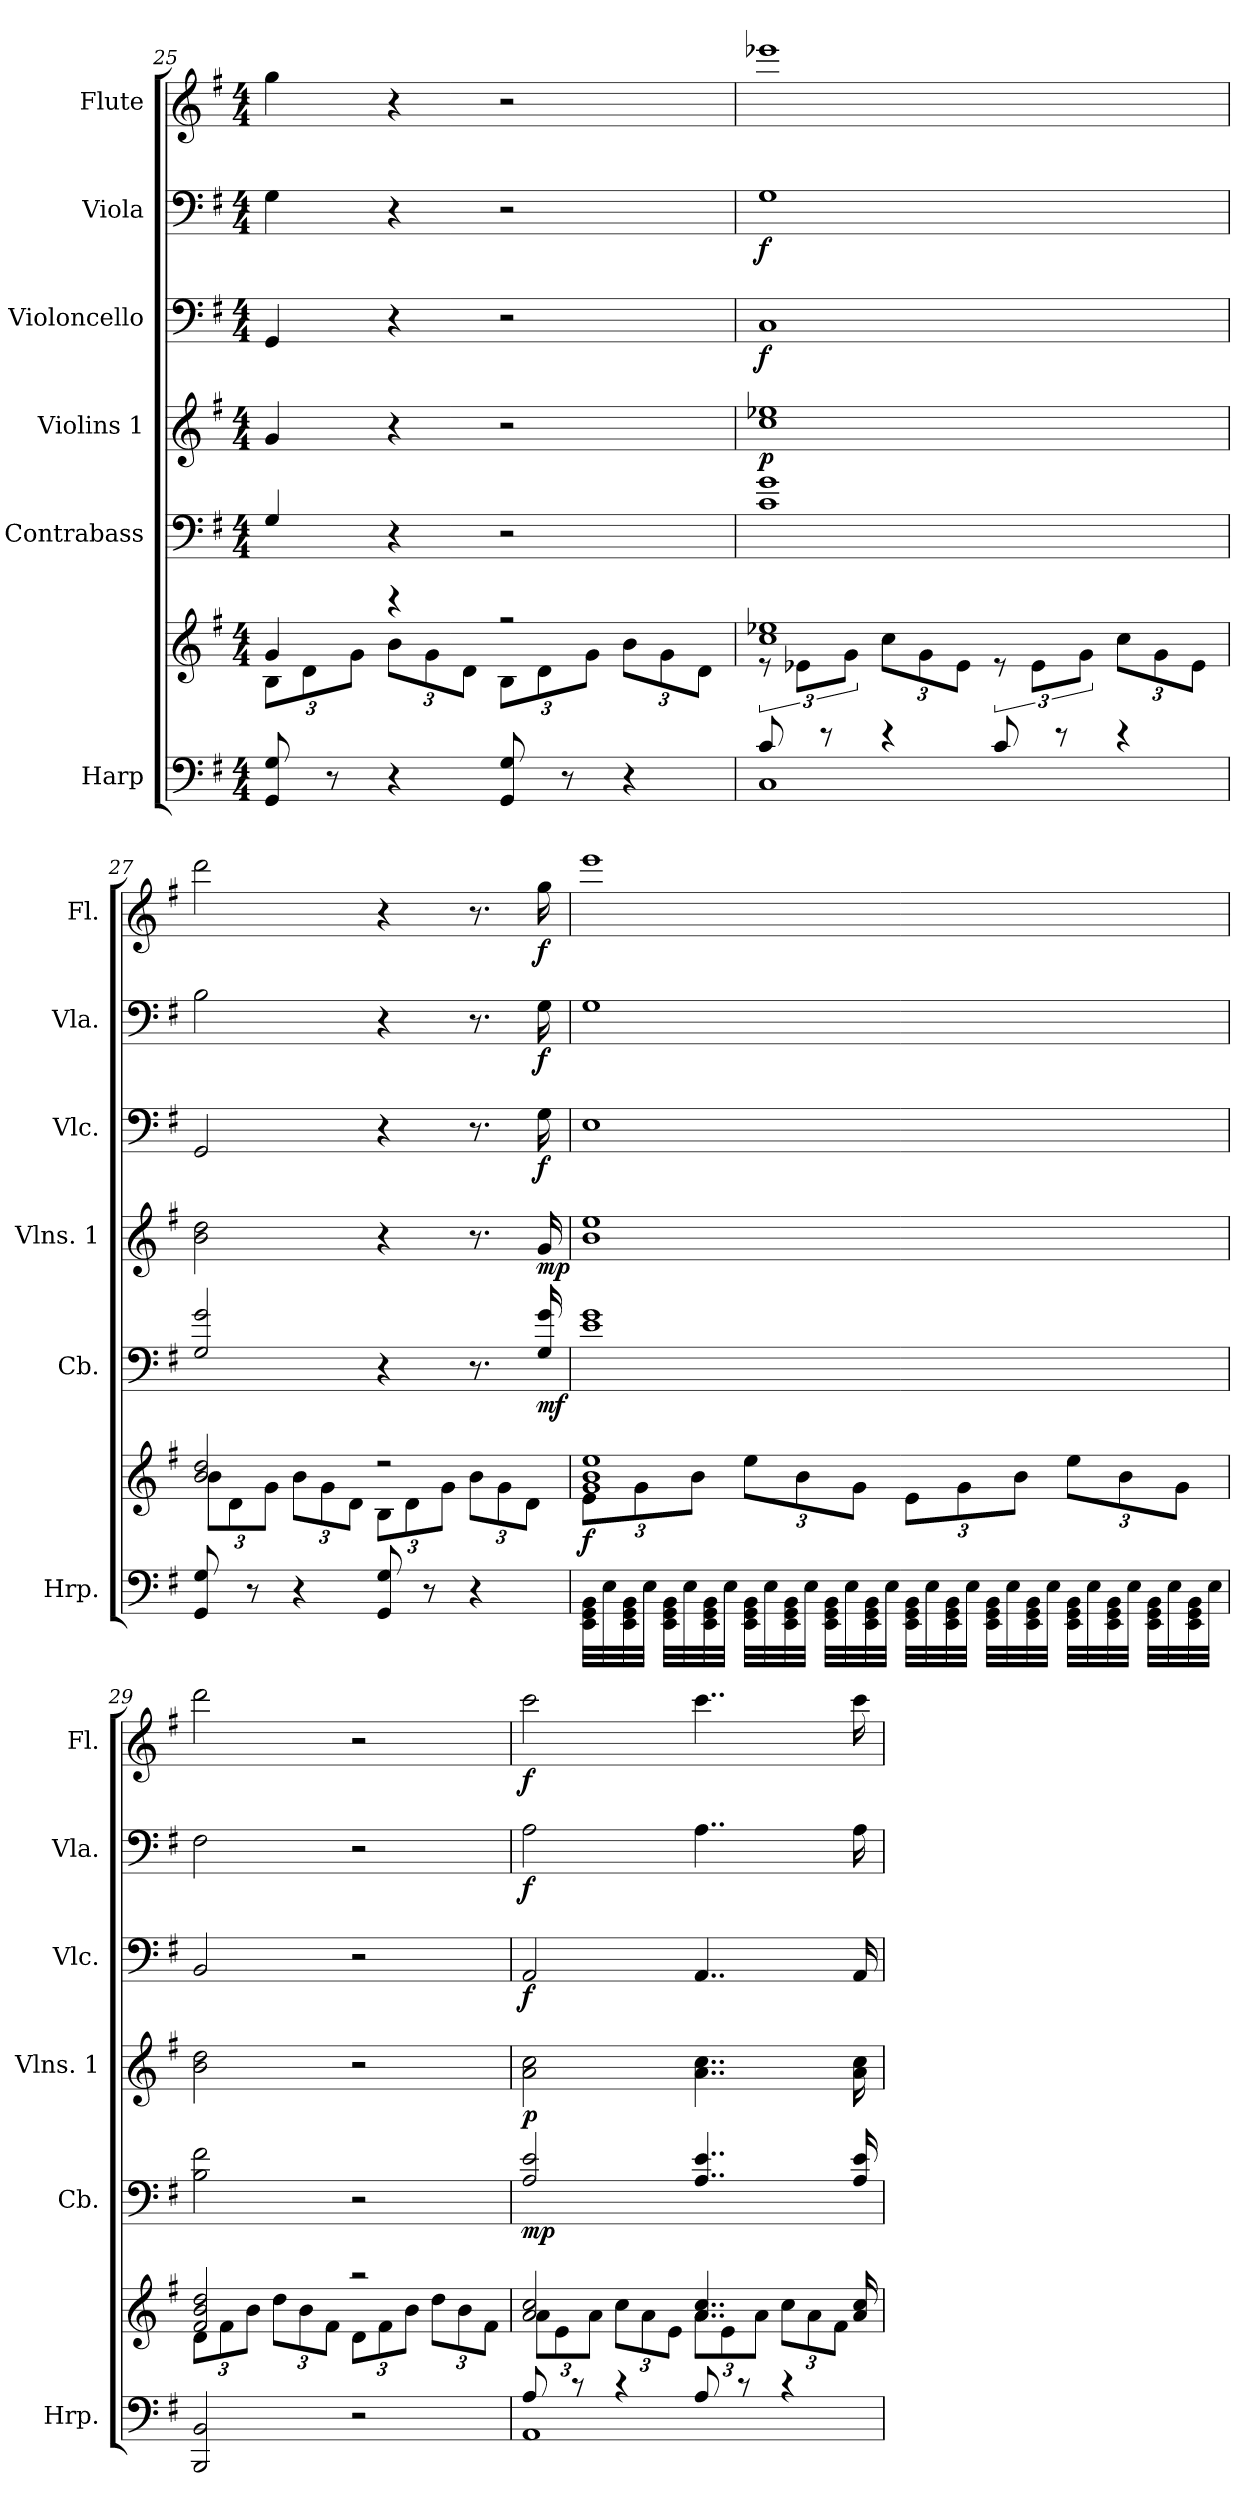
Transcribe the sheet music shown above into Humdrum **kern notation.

**kern	**kern	**dynam	**kern	**dynam	**kern	**dynam	**kern	**dynam	**kern	**dynam	**kern	**dynam
*part6	*part6	*part6	*part5	*part5	*part4	*part4	*part3	*part3	*part2	*part2	*part1	*part1
*staff7	*staff6	*staff6/7	*staff5	*staff5	*staff4	*staff4	*staff3	*staff3	*staff2	*staff2	*staff1	*staff1
*I"Harp	*	*	*I"Contrabass	*	*I"Violins 1	*	*I"Violoncello	*	*I"Viola	*	*I"Flute	*
*I'Hrp.	*	*	*I'Cb.	*	*I'Vlns. 1	*	*I'Vlc.	*	*I'Vla.	*	*I'Fl.	*
*clefF4	*clefG2	*	*clefF4	*	*	*	*clefF4	*	*clefF4	*	*clefG2	*
*	*	*	*ITrd7c12	*	*	*	*	*	*	*	*	*
*k[f#]	*k[f#]	*	*k[f#]	*	*k[f#]	*	*k[f#]	*	*k[f#]	*	*k[f#]	*
*G:	*G:	*	*G:	*	*G:	*	*G:	*	*G:	*	*G:	*
*M4/4	*M4/4	*	*M4/4	*	*M4/4	*	*M4/4	*	*M4/4	*	*M4/4	*
=25	=25	=25	=25	=25	=25	=25	=25	=25	=25	=25	=25	=25
*	*^	*	*	*	*	*	*	*	*	*	*	*
*	*	*Xbrackettup	*	*	*	*	*	*	*	*	*	*	*
8GG/ 8G/	4g/	12B\L	.	4GG/	.	4g/	.	4GG/	.	4G\	.	4gg\	.
.	.	12d\	.	.	.	.	.	.	.	.	.	.	.
8r	.	.	.	.	.	.	.	.	.	.	.	.	.
.	.	12g\J	.	.	.	.	.	.	.	.	.	.	.
4r	4rccc	12b\L	.	4r	.	4r	.	4r	.	4r	.	4r	.
.	.	12g\	.	.	.	.	.	.	.	.	.	.	.
.	.	12d\J	.	.	.	.	.	.	.	.	.	.	.
8GG/ 8G/	2rff	12B\L	.	2r	.	2r	.	2r	.	2r	.	2r	.
.	.	12d\	.	.	.	.	.	.	.	.	.	.	.
8r	.	.	.	.	.	.	.	.	.	.	.	.	.
.	.	12g\J	.	.	.	.	.	.	.	.	.	.	.
4r	.	12b\L	.	.	.	.	.	.	.	.	.	.	.
.	.	12g\	.	.	.	.	.	.	.	.	.	.	.
.	.	12d\J	.	.	.	.	.	.	.	.	.	.	.
=26	=26	=26	=26	=26	=26	=26	=26	=26	=26	=26	=26	=26	=26
*^	*	*	*	*	*	*	*	*	*	*	*	*	*
*	*	*	*brackettup	*	*	*	*	*	*	*	*	*	*	*
!	!	!	!	!	!	!	!	!LO:DY:b	!	!LO:DY:b	!	!LO:DY:b	!	!
8c/	1C	1cc 1ee-X	12re	.	1C 1G	.	1cc 1ee-X	p	1C	f	1G	f	1eee-X	.
.	.	.	12e-X\L	.	.	.	.	.	.	.	.	.	.	.
8r	.	.	.	.	.	.	.	.	.	.	.	.	.	.
.	.	.	12g\J	.	.	.	.	.	.	.	.	.	.	.
*	*	*	*Xbrackettup	*	*	*	*	*	*	*	*	*	*	*
4r	.	.	12cc\L	.	.	.	.	.	.	.	.	.	.	.
.	.	.	12g\	.	.	.	.	.	.	.	.	.	.	.
.	.	.	12e-\J	.	.	.	.	.	.	.	.	.	.	.
*	*	*	*brackettup	*	*	*	*	*	*	*	*	*	*	*
8c/	.	.	12r	.	.	.	.	.	.	.	.	.	.	.
.	.	.	12e-\L	.	.	.	.	.	.	.	.	.	.	.
8r	.	.	.	.	.	.	.	.	.	.	.	.	.	.
.	.	.	12g\J	.	.	.	.	.	.	.	.	.	.	.
*	*	*	*Xbrackettup	*	*	*	*	*	*	*	*	*	*	*
4r	.	.	12cc\L	.	.	.	.	.	.	.	.	.	.	.
.	.	.	12g\	.	.	.	.	.	.	.	.	.	.	.
.	.	.	12e-\J	.	.	.	.	.	.	.	.	.	.	.
*v	*v	*	*	*	*	*	*	*	*	*	*	*	*	*
!!LO:LB:g=z
=27	=27	=27	=27	=27	=27	=27	=27	=27	=27	=27	=27	=27	=27
8GG/ 8G/	2b/ 2dd/	12b\L	.	2GG/ 2G/	.	2b\ 2dd\	.	2GG/	.	2B\	.	2ddd\	.
.	.	12d\	.	.	.	.	.	.	.	.	.	.	.
8r	.	.	.	.	.	.	.	.	.	.	.	.	.
.	.	12g\J	.	.	.	.	.	.	.	.	.	.	.
4r	.	12b\L	.	.	.	.	.	.	.	.	.	.	.
.	.	12g\	.	.	.	.	.	.	.	.	.	.	.
.	.	12d\J	.	.	.	.	.	.	.	.	.	.	.
8GG/ 8G/	2rdd	12B\L	.	4r	.	4r	.	4r	.	4r	.	4r	.
.	.	12d\	.	.	.	.	.	.	.	.	.	.	.
8r	.	.	.	.	.	.	.	.	.	.	.	.	.
.	.	12g\J	.	.	.	.	.	.	.	.	.	.	.
4r	.	12b\L	.	8.r	.	8.r	.	8.r	.	8.r	.	8.r	.
.	.	12g\	.	.	.	.	.	.	.	.	.	.	.
.	.	12d\J	.	.	.	.	.	.	.	.	.	.	.
!	!	!	!	!	!LO:DY:b	!	!LO:DY:b	!	!LO:DY:b	!	!LO:DY:b	!	!LO:DY:b
.	.	.	.	16GG/ 16G/	mf	16g/	mp	16G\	f	16G\	f	16gg\	f
=28	=28	=28	=28	=28	=28	=28	=28	=28	=28	=28	=28	=28	=28
!	!	!	!LO:DY:b	!	!	!	!	!	!	!	!	!	!
32EE\ 32GG\ 32BB\LLL	1g 1b 1ee	12e\L	f	1E 1G	.	1b 1ee	.	1E	.	1G	.	1eee	.
32E\	.	.	.	.	.	.	.	.	.	.	.	.	.
32EE\ 32GG\ 32BB\	.	.	.	.	.	.	.	.	.	.	.	.	.
.	.	12g\	.	.	.	.	.	.	.	.	.	.	.
32E\JJJ	.	.	.	.	.	.	.	.	.	.	.	.	.
32EE\ 32GG\ 32BB\LLL	.	.	.	.	.	.	.	.	.	.	.	.	.
32E\	.	.	.	.	.	.	.	.	.	.	.	.	.
.	.	12b\J	.	.	.	.	.	.	.	.	.	.	.
32EE\ 32GG\ 32BB\	.	.	.	.	.	.	.	.	.	.	.	.	.
32E\JJJ	.	.	.	.	.	.	.	.	.	.	.	.	.
32EE\ 32GG\ 32BB\LLL	.	12ee\L	.	.	.	.	.	.	.	.	.	.	.
32E\	.	.	.	.	.	.	.	.	.	.	.	.	.
32EE\ 32GG\ 32BB\	.	.	.	.	.	.	.	.	.	.	.	.	.
.	.	12b\	.	.	.	.	.	.	.	.	.	.	.
32E\JJJ	.	.	.	.	.	.	.	.	.	.	.	.	.
32EE\ 32GG\ 32BB\LLL	.	.	.	.	.	.	.	.	.	.	.	.	.
32E\	.	.	.	.	.	.	.	.	.	.	.	.	.
.	.	12g\J	.	.	.	.	.	.	.	.	.	.	.
32EE\ 32GG\ 32BB\	.	.	.	.	.	.	.	.	.	.	.	.	.
32E\JJJ	.	.	.	.	.	.	.	.	.	.	.	.	.
32EE\ 32GG\ 32BB\LLL	.	12e\L	.	.	.	.	.	.	.	.	.	.	.
32E\	.	.	.	.	.	.	.	.	.	.	.	.	.
32EE\ 32GG\ 32BB\	.	.	.	.	.	.	.	.	.	.	.	.	.
.	.	12g\	.	.	.	.	.	.	.	.	.	.	.
32E\JJJ	.	.	.	.	.	.	.	.	.	.	.	.	.
32EE\ 32GG\ 32BB\LLL	.	.	.	.	.	.	.	.	.	.	.	.	.
32E\	.	.	.	.	.	.	.	.	.	.	.	.	.
.	.	12b\J	.	.	.	.	.	.	.	.	.	.	.
32EE\ 32GG\ 32BB\	.	.	.	.	.	.	.	.	.	.	.	.	.
32E\JJJ	.	.	.	.	.	.	.	.	.	.	.	.	.
32EE\ 32GG\ 32BB\LLL	.	12ee\L	.	.	.	.	.	.	.	.	.	.	.
32E\	.	.	.	.	.	.	.	.	.	.	.	.	.
32EE\ 32GG\ 32BB\	.	.	.	.	.	.	.	.	.	.	.	.	.
.	.	12b\	.	.	.	.	.	.	.	.	.	.	.
32E\JJJ	.	.	.	.	.	.	.	.	.	.	.	.	.
32EE\ 32GG\ 32BB\LLL	.	.	.	.	.	.	.	.	.	.	.	.	.
32E\	.	.	.	.	.	.	.	.	.	.	.	.	.
.	.	12g\J	.	.	.	.	.	.	.	.	.	.	.
32EE\ 32GG\ 32BB\	.	.	.	.	.	.	.	.	.	.	.	.	.
32E\JJJ	.	.	.	.	.	.	.	.	.	.	.	.	.
!!LO:PB:g=z
=29	=29	=29	=29	=29	=29	=29	=29	=29	=29	=29	=29	=29	=29
2BBB/ 2BB/	2f#/ 2b/ 2dd/	12d\L	.	2BB\ 2F#\	.	2b\ 2dd\	.	2BB/	.	2F#\	.	2ddd\	.
.	.	12f#\	.	.	.	.	.	.	.	.	.	.	.
.	.	12b\J	.	.	.	.	.	.	.	.	.	.	.
.	.	12dd\L	.	.	.	.	.	.	.	.	.	.	.
.	.	12b\	.	.	.	.	.	.	.	.	.	.	.
.	.	12f#\J	.	.	.	.	.	.	.	.	.	.	.
2r	2r	12d\L	.	2r	.	2r	.	2r	.	2r	.	2r	.
.	.	12f#\	.	.	.	.	.	.	.	.	.	.	.
.	.	12b\J	.	.	.	.	.	.	.	.	.	.	.
.	.	12dd\L	.	.	.	.	.	.	.	.	.	.	.
.	.	12b\	.	.	.	.	.	.	.	.	.	.	.
.	.	12f#\J	.	.	.	.	.	.	.	.	.	.	.
=30	=30	=30	=30	=30	=30	=30	=30	=30	=30	=30	=30	=30	=30
*^	*	*	*	*	*	*	*	*	*	*	*	*	*
!	!	!	!	!	!	!LO:DY:b	!	!LO:DY:b	!	!LO:DY:b	!	!LO:DY:b	!	!LO:DY:b
8A/	1AA	2a/ 2cc/	12a\L	.	2AA/ 2E/	mp	2a\ 2cc\	p	2AA/	f	2A\	f	2ccc\	f
.	.	.	12e\	.	.	.	.	.	.	.	.	.	.	.
8r	.	.	.	.	.	.	.	.	.	.	.	.	.	.
.	.	.	12a\J	.	.	.	.	.	.	.	.	.	.	.
4r	.	.	12cc\L	.	.	.	.	.	.	.	.	.	.	.
.	.	.	12a\	.	.	.	.	.	.	.	.	.	.	.
.	.	.	12e\J	.	.	.	.	.	.	.	.	.	.	.
8A/	.	4..a/ 4..cc/	12a\L	.	4..AA/ 4..E/	.	4..a\ 4..cc\	.	4..AA/	.	4..A\	.	4..ccc\	.
.	.	.	12e\	.	.	.	.	.	.	.	.	.	.	.
8r	.	.	.	.	.	.	.	.	.	.	.	.	.	.
.	.	.	12a\J	.	.	.	.	.	.	.	.	.	.	.
4r	.	.	12cc\L	.	.	.	.	.	.	.	.	.	.	.
.	.	.	12a\	.	.	.	.	.	.	.	.	.	.	.
.	.	.	12f#\J	.	.	.	.	.	.	.	.	.	.	.
.	.	16a/ 16cc/	.	.	16AA/ 16E/	.	16a\ 16cc\	.	16AA/	.	16A\	.	16ccc\	.
*v	*v	*	*	*	*	*	*	*	*	*	*	*	*	*
*	*v	*v	*	*	*	*	*	*	*	*	*	*	*
=	=	=	=	=	=	=	=	=	=	=	=	=
*-	*-	*-	*-	*-	*-	*-	*-	*-	*-	*-	*-	*-
